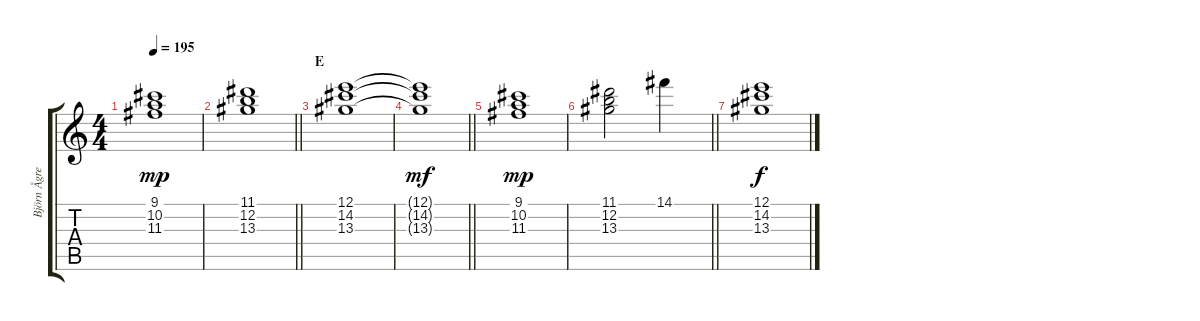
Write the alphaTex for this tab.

\track ("Björn Ågren (guitar)" "Björn Ågre") {instrument electricguitarjazz}
\staff {score tabs}
\tuning (E4 B3 G3 D3 A2 E2) {hide}
\ts (4 4)
\section ("" "")
\tempo 195
\clef g2
\ks c
(9.1 10.2 11.3).1{dy mp} |
\barLineRight lightlight
(11.1 12.2 13.3).1 |
\section ("" "E")
(12.1 14.2 13.3).1 |
\barLineRight lightlight
(12.1{t} 14.2{t} 13.3{t}).1{dy mf} |
\section ("" "")
(9.1 10.2 11.3).1{dy mp} |
\barLineRight lightlight
(11.1 12.2 13.3).2 14.1.4 |
(12.1 14.2 13.3).1{dy f}
